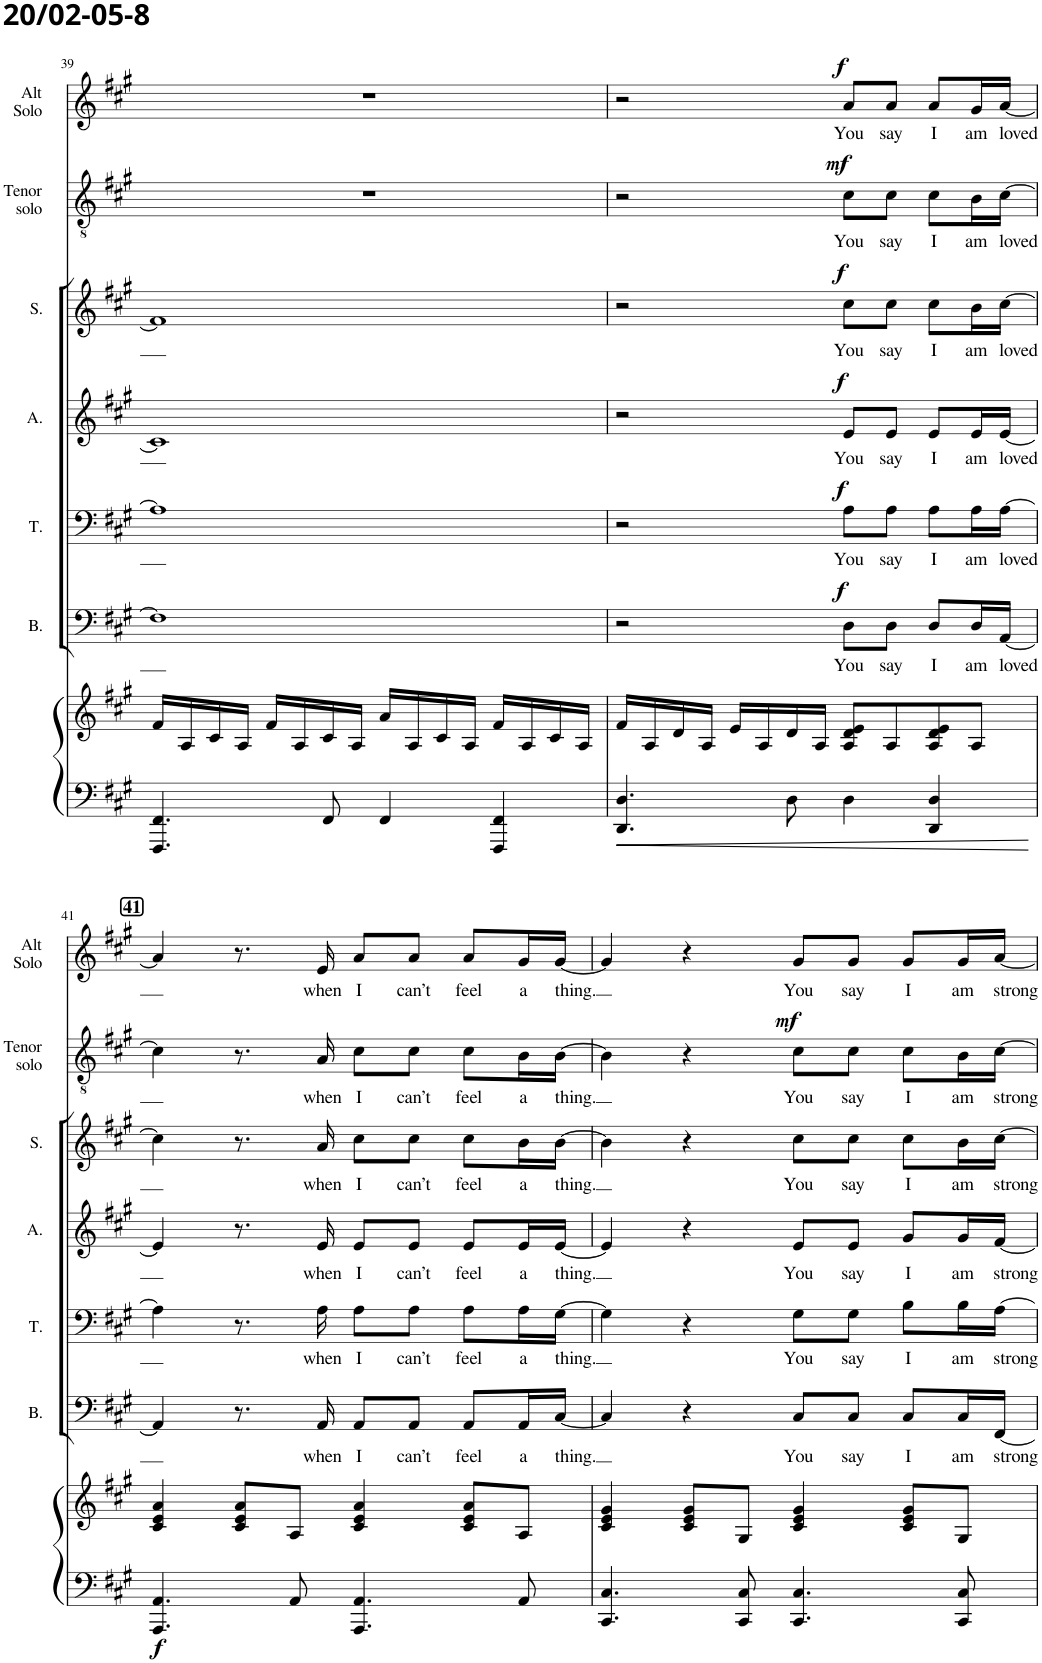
**kern	**kern	**dynam	**kern	**text	**dynam	**kern	**text	**dynam	**kern	**text	**dynam	**kern	**text	**dynam	**kern	**text	**dynam	**kern	**text	**dynam
*part7	*part7	*part7	*part6	*part6	*part6	*part5	*part5	*part5	*part4	*part4	*part4	*part3	*part3	*part3	*part2	*part2	*part2	*part1	*part1	*part1
*staff8	*staff7	*staff7/8	*staff6	*staff6	*staff6	*staff5	*staff5	*staff5	*staff4	*staff4	*staff4	*staff3	*staff3	*staff3	*staff2	*staff2	*staff2	*staff1	*staff1	*staff1
*I"Piano	*	*	*I"Bas	*	*	*I"Tenor	*	*	*I"Alt	*	*	*I"Sopraan	*	*	*I"Tenor solo	*	*	*I"Alt Solo	*	*
*I'Pno	*	*	*I'B.	*	*	*I'T.	*	*	*I'A.	*	*	*I'S.	*	*	*I'Tenor  solo	*	*	*I'Alt Solo	*	*
!!LO:PB:g=z
*clefF4	*clefG2	*	*clefF4	*	*	*clefF4	*	*	*clefG2	*	*	*clefG2	*	*	*clefGv2	*	*	*clefG2	*	*
*k[f#c#g#]	*k[f#c#g#]	*	*k[f#c#g#]	*	*	*k[f#c#g#]	*	*	*k[f#c#g#]	*	*	*k[f#c#g#]	*	*	*k[f#c#g#]	*	*	*k[f#c#g#]	*	*
*M4/4	*M4/4	*	*M4/4	*	*	*M4/4	*	*	*M4/4	*	*	*M4/4	*	*	*M4/4	*	*	*M4/4	*	*
=39	=39	=39	=39	=39	=39	=39	=39	=39	=39	=39	=39	=39	=39	=39	=39	=39	=39	=39	=39	=39
4.FFF#/ 4.FF#/	16f#/LL	.	1F#]	.	.	1A]	.	.	1c#]	.	.	1f#]	.	.	1r	.	.	1r	.	.
.	16A/	.	.	.	.	.	.	.	.	.	.	.	.	.	.	.	.	.	.	.
.	16c#/	.	.	.	.	.	.	.	.	.	.	.	.	.	.	.	.	.	.	.
.	16A/JJ	.	.	.	.	.	.	.	.	.	.	.	.	.	.	.	.	.	.	.
.	16f#/LL	.	.	.	.	.	.	.	.	.	.	.	.	.	.	.	.	.	.	.
.	16A/	.	.	.	.	.	.	.	.	.	.	.	.	.	.	.	.	.	.	.
8FF#/	16c#/	.	.	.	.	.	.	.	.	.	.	.	.	.	.	.	.	.	.	.
.	16A/JJ	.	.	.	.	.	.	.	.	.	.	.	.	.	.	.	.	.	.	.
4FF#/	16a/LL	.	.	.	.	.	.	.	.	.	.	.	.	.	.	.	.	.	.	.
.	16A/	.	.	.	.	.	.	.	.	.	.	.	.	.	.	.	.	.	.	.
.	16c#/	.	.	.	.	.	.	.	.	.	.	.	.	.	.	.	.	.	.	.
.	16A/JJ	.	.	.	.	.	.	.	.	.	.	.	.	.	.	.	.	.	.	.
4FFF#/ 4FF#/	16f#/LL	.	.	.	.	.	.	.	.	.	.	.	.	.	.	.	.	.	.	.
.	16A/	.	.	.	.	.	.	.	.	.	.	.	.	.	.	.	.	.	.	.
.	16c#/	.	.	.	.	.	.	.	.	.	.	.	.	.	.	.	.	.	.	.
.	16A/JJ	.	.	.	.	.	.	.	.	.	.	.	.	.	.	.	.	.	.	.
=40	=40	=40	=40	=40	=40	=40	=40	=40	=40	=40	=40	=40	=40	=40	=40	=40	=40	=40	=40	=40
4.DD/ 4.D/	16f#/LL	.	2r	.	.	2r	.	.	2r	.	.	2r	.	.	2r	.	.	2r	.	.
.	16A/	.	.	.	.	.	.	.	.	.	.	.	.	.	.	.	.	.	.	.
.	16d/	.	.	.	.	.	.	.	.	.	.	.	.	.	.	.	.	.	.	.
.	16A/JJ	.	.	.	.	.	.	.	.	.	.	.	.	.	.	.	.	.	.	.
.	16e/LL	.	.	.	.	.	.	.	.	.	.	.	.	.	.	.	.	.	.	.
.	16A/	.	.	.	.	.	.	.	.	.	.	.	.	.	.	.	.	.	.	.
8D\	16d/	.	.	.	.	.	.	.	.	.	.	.	.	.	.	.	.	.	.	.
.	16A/JJ	.	.	.	.	.	.	.	.	.	.	.	.	.	.	.	.	.	.	.
!	!	!	!	!LO:LY:b	!LO:DY:a	!	!LO:LY:b	!LO:DY:a	!	!LO:LY:b	!LO:DY:a	!	!LO:LY:b	!LO:DY:a	!	!LO:LY:b	!LO:DY:a	!	!LO:LY:b	!LO:DY:a
4D\	8A/ 8d/ 8e/L	.	8D\L	You	f	8A\L	You	f	8e/L	You	f	8cc#\L	You	f	8c#\L	You	mf	8a/L	You	f
!	!	!	!	!LO:LY:b	!	!	!LO:LY:b	!	!	!LO:LY:b	!	!	!LO:LY:b	!	!	!LO:LY:b	!	!	!LO:LY:b	!
.	8A/	.	8D\J	say	.	8A\J	say	.	8e/J	say	.	8cc#\J	say	.	8c#\J	say	.	8a/J	say	.
!	!	!	!	!LO:LY:b	!	!	!LO:LY:b	!	!	!LO:LY:b	!	!	!LO:LY:b	!	!	!LO:LY:b	!	!	!LO:LY:b	!
4DD/ 4D/	8A/ 8d/ 8e/	.	8D/L	I	.	8A\L	I	.	8e/L	I	.	8cc#\L	I	.	8c#\L	I	.	8a/L	I	.
!	!	!	!	!LO:LY:b	!	!	!LO:LY:b	!	!	!LO:LY:b	!	!	!LO:LY:b	!	!	!LO:LY:b	!	!	!LO:LY:b	!
.	8A/J	.	16D/L	am	.	16A\L	am	.	16e/L	am	.	16b\L	am	.	16B\L	am	.	16g#/L	am	.
!	!	!	!	!LO:LY:b	!	!	!LO:LY:b	!	!	!LO:LY:b	!	!	!LO:LY:b	!	!	!LO:LY:b	!	!	!LO:LY:b	!
.	.	.	[16AA/JJ	loved	.	[16A\JJ	loved	.	[16e/JJ	loved	.	[16cc#\JJ	loved	.	[16c#\JJ	loved	.	[16a/JJ	loved	.
!!LO:LB:g=z
!!LO:REH:place=s1:a:B:cj:fs=11:t=41
=41	=41	=41	=41	=41	=41	=41	=41	=41	=41	=41	=41	=41	=41	=41	=41	=41	=41	=41	=41	=41
!	!	!LO:DY:b=2	!	!	!	!	!	!	!	!	!	!	!	!	!	!	!	!	!	!
4.AAA/ 4.AA/	4c#/ 4e/ 4a/	f	4AA/]	.	.	4A\]	.	.	4e/]	.	.	4cc#\]	.	.	4c#\]	.	.	4a/]	.	.
.	8c#/ 8e/ 8a/L	.	8.r	.	.	8.r	.	.	8.r	.	.	8.r	.	.	8.r	.	.	8.r	.	.
8AA/	8A/J	.	.	.	.	.	.	.	.	.	.	.	.	.	.	.	.	.	.	.
!	!	!	!	!LO:LY:b	!	!	!LO:LY:b	!	!	!LO:LY:b	!	!	!LO:LY:b	!	!	!LO:LY:b	!	!	!LO:LY:b	!
.	.	.	16AA/	when	.	16A\	when	.	16e/	when	.	16a/	when	.	16A/	when	.	16e/	when	.
!	!	!	!	!LO:LY:b	!	!	!LO:LY:b	!	!	!LO:LY:b	!	!	!LO:LY:b	!	!	!LO:LY:b	!	!	!LO:LY:b	!
4.AAA/ 4.AA/	4c#/ 4e/ 4a/	.	8AA/L	I	.	8A\L	I	.	8e/L	I	.	8cc#\L	I	.	8c#\L	I	.	8a/L	I	.
!	!	!	!	!LO:LY:b	!	!	!LO:LY:b	!	!	!LO:LY:b	!	!	!LO:LY:b	!	!	!LO:LY:b	!	!	!LO:LY:b	!
.	.	.	8AA/J	can’t	.	8A\J	can’t	.	8e/J	can’t	.	8cc#\J	can’t	.	8c#\J	can’t	.	8a/J	can’t	.
!	!	!	!	!LO:LY:b	!	!	!LO:LY:b	!	!	!LO:LY:b	!	!	!LO:LY:b	!	!	!LO:LY:b	!	!	!LO:LY:b	!
.	8c#/ 8e/ 8a/L	.	8AA/L	feel	.	8A\L	feel	.	8e/L	feel	.	8cc#\L	feel	.	8c#\L	feel	.	8a/L	feel	.
!	!	!	!	!LO:LY:b	!	!	!LO:LY:b	!	!	!LO:LY:b	!	!	!LO:LY:b	!	!	!LO:LY:b	!	!	!LO:LY:b	!
8AA/	8A/J	.	16AA/L	a	.	16A\L	a	.	16e/L	a	.	16b\L	a	.	16B\L	a	.	16g#/L	a	.
!	!	!	!	!LO:LY:b	!	!	!LO:LY:b	!	!	!LO:LY:b	!	!	!LO:LY:b	!	!	!LO:LY:b	!	!	!LO:LY:b	!
.	.	.	[16C#/JJ	thing.	.	[16G#\JJ	thing.	.	[16e/JJ	thing.	.	[16b\JJ	thing.	.	[16B\JJ	thing.	.	[16g#/JJ	thing.	.
=42	=42	=42	=42	=42	=42	=42	=42	=42	=42	=42	=42	=42	=42	=42	=42	=42	=42	=42	=42	=42
4.CC#/ 4.C#/	4c#/ 4e/ 4g#/	.	4C#/]	.	.	4G#\]	.	.	4e/]	.	.	4b\]	.	.	4B\]	.	.	4g#/]	.	.
.	8c#/ 8e/ 8g#/L	.	4r	.	.	4r	.	.	4r	.	.	4r	.	.	4r	.	.	4r	.	.
8CC#/ 8C#/	8G#/J	.	.	.	.	.	.	.	.	.	.	.	.	.	.	.	.	.	.	.
!	!	!	!	!LO:LY:b	!	!	!LO:LY:b	!	!	!LO:LY:b	!	!	!LO:LY:b	!	!	!LO:LY:b	!LO:DY:a	!	!LO:LY:b	!
4.CC#/ 4.C#/	4c#/ 4e/ 4g#/	.	8C#/L	You	.	8G#\L	You	.	8e/L	You	.	8cc#\L	You	.	8c#\L	You	mf	8g#/L	You	.
!	!	!	!	!LO:LY:b	!	!	!LO:LY:b	!	!	!LO:LY:b	!	!	!LO:LY:b	!	!	!LO:LY:b	!	!	!LO:LY:b	!
.	.	.	8C#/J	say	.	8G#\J	say	.	8e/J	say	.	8cc#\J	say	.	8c#\J	say	.	8g#/J	say	.
!	!	!	!	!LO:LY:b	!	!	!LO:LY:b	!	!	!LO:LY:b	!	!	!LO:LY:b	!	!	!LO:LY:b	!	!	!LO:LY:b	!
.	8c#/ 8e/ 8g#/L	.	8C#/L	I	.	8B\L	I	.	8g#/L	I	.	8cc#\L	I	.	8c#\L	I	.	8g#/L	I	.
!	!	!	!	!LO:LY:b	!	!	!LO:LY:b	!	!	!LO:LY:b	!	!	!LO:LY:b	!	!	!LO:LY:b	!	!	!LO:LY:b	!
8CC#/ 8C#/	8G#/J	.	16C#/L	am	.	16B\L	am	.	16g#/L	am	.	16b\L	am	.	16B\L	am	.	16g#/L	am	.
!	!	!	!	!LO:LY:b	!	!	!LO:LY:b	!	!	!LO:LY:b	!	!	!LO:LY:b	!	!	!LO:LY:b	!	!	!LO:LY:b	!
.	.	.	[16FF#/JJ	strong	.	[16A\JJ	strong	.	[16f#/JJ	strong	.	[16cc#\JJ	strong	.	[16c#\JJ	strong	.	[16a/JJ	strong	.
=	=	=	=	=	=	=	=	=	=	=	=	=	=	=	=	=	=	=	=	=
*-	*-	*-	*-	*-	*-	*-	*-	*-	*-	*-	*-	*-	*-	*-	*-	*-	*-	*-	*-	*-
